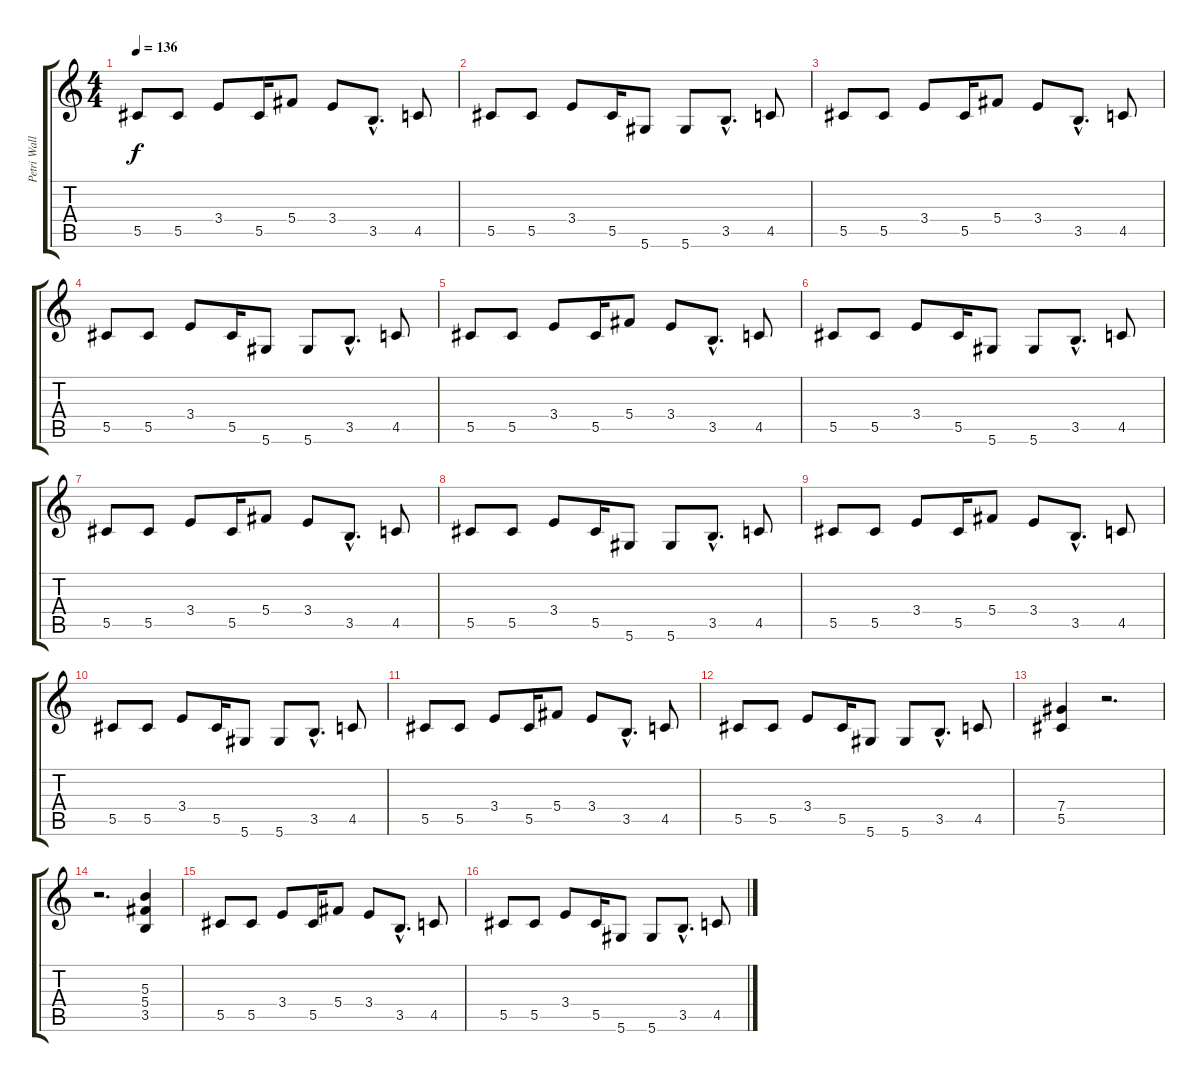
\track ("Petri Walli - Guitar" "Petri Wall") {instrument overdrivenguitar}
\staff {score tabs}
\tuning (Eb4 Bb3 Gb3 Db3 Ab2 Eb2) {hide}
\ts (4 4)
\tempo 136
\clef g2
\ks c
5.5.8{dy f instrument overdrivenguitar} 5.5.8 3.4.8 5.5.16 5.4.8 3.4.8 3.5{hac}.8{d} 4.5.8 |
5.5.8 5.5.8 3.4.8 5.5.16 5.6.8 5.6.8 3.5{hac}.8{d} 4.5.8 |
5.5.8 5.5.8 3.4.8 5.5.16 5.4.8 3.4.8 3.5{hac}.8{d} 4.5.8 |
5.5.8 5.5.8 3.4.8 5.5.16 5.6.8 5.6.8 3.5{hac}.8{d} 4.5.8 |
5.5.8 5.5.8 3.4.8 5.5.16 5.4.8 3.4.8 3.5{hac}.8{d} 4.5.8 |
5.5.8 5.5.8 3.4.8 5.5.16 5.6.8 5.6.8 3.5{hac}.8{d} 4.5.8 |
5.5.8 5.5.8 3.4.8 5.5.16 5.4.8 3.4.8 3.5{hac}.8{d} 4.5.8 |
5.5.8 5.5.8 3.4.8 5.5.16 5.6.8 5.6.8 3.5{hac}.8{d} 4.5.8 |
5.5.8 5.5.8 3.4.8 5.5.16 5.4.8 3.4.8 3.5{hac}.8{d} 4.5.8 |
5.5.8 5.5.8 3.4.8 5.5.16 5.6.8 5.6.8 3.5{hac}.8{d} 4.5.8 |
5.5.8 5.5.8 3.4.8 5.5.16 5.4.8 3.4.8 3.5{hac}.8{d} 4.5.8 |
5.5.8 5.5.8 3.4.8 5.5.16 5.6.8 5.6.8 3.5{hac}.8{d} 4.5.8 |
(7.4 5.5).4 r.2{d} |
r.2{d} (5.3 5.4 3.5).4 |
5.5.8 5.5.8 3.4.8 5.5.16 5.4.8 3.4.8 3.5{hac}.8{d} 4.5.8 |
5.5.8 5.5.8 3.4.8 5.5.16 5.6.8 5.6.8 3.5{hac}.8{d} 4.5.8
